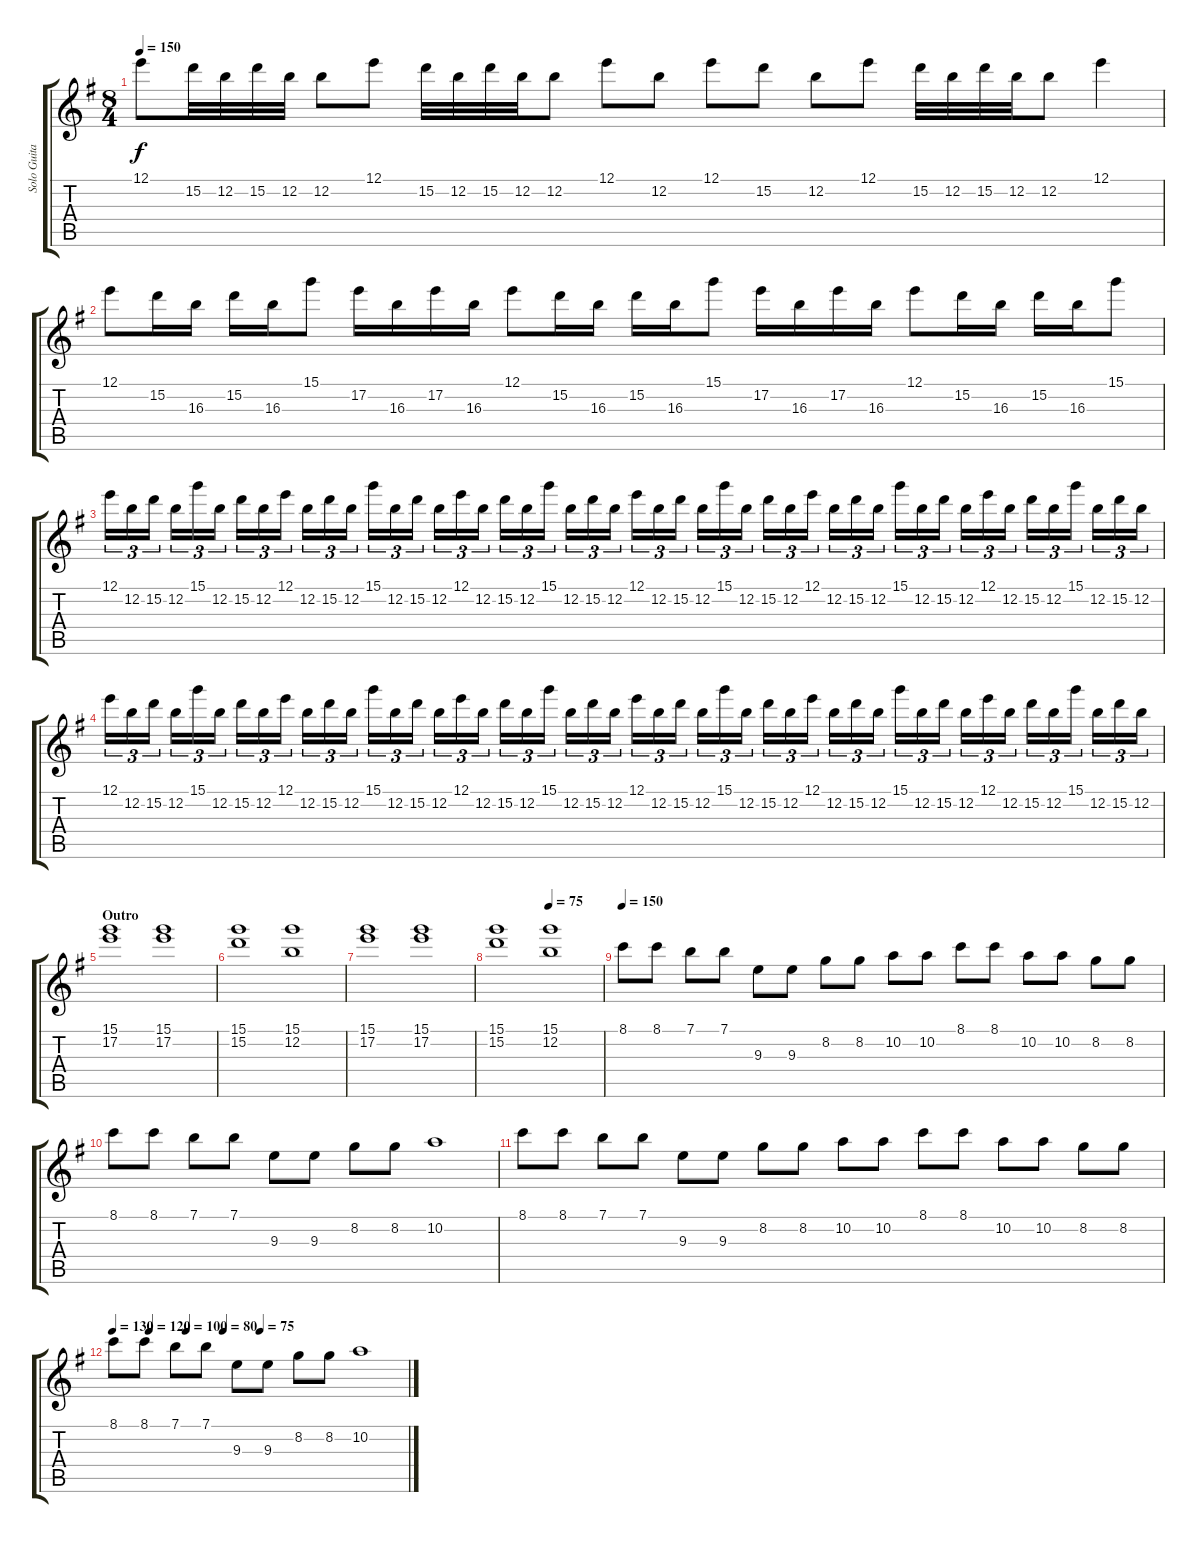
\track ("Solo Guitar" "Solo Guita") {instrument overdrivenguitar}
\staff {score tabs}
\tuning (E4 B3 G3 D3 A2 E2) {hide}
\ts (8 4)
\tempo 150
\clef g2
\ks g
12.1.8{dy f} 15.2.32 12.2.32 15.2.32 12.2.32 12.2.8 12.1.8 15.2.32 12.2.32 15.2.32 12.2.32 12.2.8 12.1.8 12.2.8 12.1.8 15.2.8 12.2.8 12.1.8 15.2.32 12.2.32 15.2.32 12.2.32 12.2.8 12.1.4 |
12.1.8 15.2.16 16.3.16 15.2.16 16.3.16 15.1.8 17.2.16 16.3.16 17.2.16 16.3.16 12.1.8 15.2.16 16.3.16 15.2.16 16.3.16 15.1.8 17.2.16 16.3.16 17.2.16 16.3.16 12.1.8 15.2.16 16.3.16 15.2.16 16.3.16 15.1.8 |
12.1.16{tu (3 2)} 12.2.16{tu (3 2)} 15.2.16{tu (3 2)} 12.2.16{tu (3 2)} 15.1.16{tu (3 2)} 12.2.16{tu (3 2)} 15.2.16{tu (3 2)} 12.2.16{tu (3 2)} 12.1.16{tu (3 2)} 12.2.16{tu (3 2)} 15.2.16{tu (3 2)} 12.2.16{tu (3 2)} 15.1.16{tu (3 2)} 12.2.16{tu (3 2)} 15.2.16{tu (3 2)} 12.2.16{tu (3 2)} 12.1.16{tu (3 2)} 12.2.16{tu (3 2)} 15.2.16{tu (3 2)} 12.2.16{tu (3 2)} 15.1.16{tu (3 2)} 12.2.16{tu (3 2)} 15.2.16{tu (3 2)} 12.2.16{tu (3 2)} 12.1.16{tu (3 2)} 12.2.16{tu (3 2)} 15.2.16{tu (3 2)} 12.2.16{tu (3 2)} 15.1.16{tu (3 2)} 12.2.16{tu (3 2)} 15.2.16{tu (3 2)} 12.2.16{tu (3 2)} 12.1.16{tu (3 2)} 12.2.16{tu (3 2)} 15.2.16{tu (3 2)} 12.2.16{tu (3 2)} 15.1.16{tu (3 2)} 12.2.16{tu (3 2)} 15.2.16{tu (3 2)} 12.2.16{tu (3 2)} 12.1.16{tu (3 2)} 12.2.16{tu (3 2)} 15.2.16{tu (3 2)} 12.2.16{tu (3 2)} 15.1.16{tu (3 2)} 12.2.16{tu (3 2)} 15.2.16{tu (3 2)} 12.2.16{tu (3 2)} |
12.1.16{tu (3 2)} 12.2.16{tu (3 2)} 15.2.16{tu (3 2)} 12.2.16{tu (3 2)} 15.1.16{tu (3 2)} 12.2.16{tu (3 2)} 15.2.16{tu (3 2)} 12.2.16{tu (3 2)} 12.1.16{tu (3 2)} 12.2.16{tu (3 2)} 15.2.16{tu (3 2)} 12.2.16{tu (3 2)} 15.1.16{tu (3 2)} 12.2.16{tu (3 2)} 15.2.16{tu (3 2)} 12.2.16{tu (3 2)} 12.1.16{tu (3 2)} 12.2.16{tu (3 2)} 15.2.16{tu (3 2)} 12.2.16{tu (3 2)} 15.1.16{tu (3 2)} 12.2.16{tu (3 2)} 15.2.16{tu (3 2)} 12.2.16{tu (3 2)} 12.1.16{tu (3 2)} 12.2.16{tu (3 2)} 15.2.16{tu (3 2)} 12.2.16{tu (3 2)} 15.1.16{tu (3 2)} 12.2.16{tu (3 2)} 15.2.16{tu (3 2)} 12.2.16{tu (3 2)} 12.1.16{tu (3 2)} 12.2.16{tu (3 2)} 15.2.16{tu (3 2)} 12.2.16{tu (3 2)} 15.1.16{tu (3 2)} 12.2.16{tu (3 2)} 15.2.16{tu (3 2)} 12.2.16{tu (3 2)} 12.1.16{tu (3 2)} 12.2.16{tu (3 2)} 15.2.16{tu (3 2)} 12.2.16{tu (3 2)} 15.1.16{tu (3 2)} 12.2.16{tu (3 2)} 15.2.16{tu (3 2)} 12.2.16{tu (3 2)} |
\section ("" "Outro")
(15.1 17.2).1 (15.1 17.2).1 |
(15.1 15.2).1 (15.1 12.2).1 |
(15.1 17.2).1 (15.1 17.2).1 |
\tempo (75 0.5)
(15.1 15.2).1 (15.1 12.2).1 |
\tempo 150
8.1.8 8.1.8 7.1.8 7.1.8 9.3.8 9.3.8 8.2.8 8.2.8 10.2.8 10.2.8 8.1.8 8.1.8 10.2.8 10.2.8 8.2.8 8.2.8 |
8.1.8 8.1.8 7.1.8 7.1.8 9.3.8 9.3.8 8.2.8 8.2.8 10.2.1 |
8.1.8 8.1.8 7.1.8 7.1.8 9.3.8 9.3.8 8.2.8 8.2.8 10.2.8 10.2.8 8.1.8 8.1.8 10.2.8 10.2.8 8.2.8 8.2.8 |
\tempo 130
\tempo (120 0.125)
\tempo (100 0.25)
\tempo (80 0.375)
\tempo (75 0.5)
8.1.8 8.1.8 7.1.8 7.1.8 9.3.8 9.3.8 8.2.8 8.2.8 10.2.1
